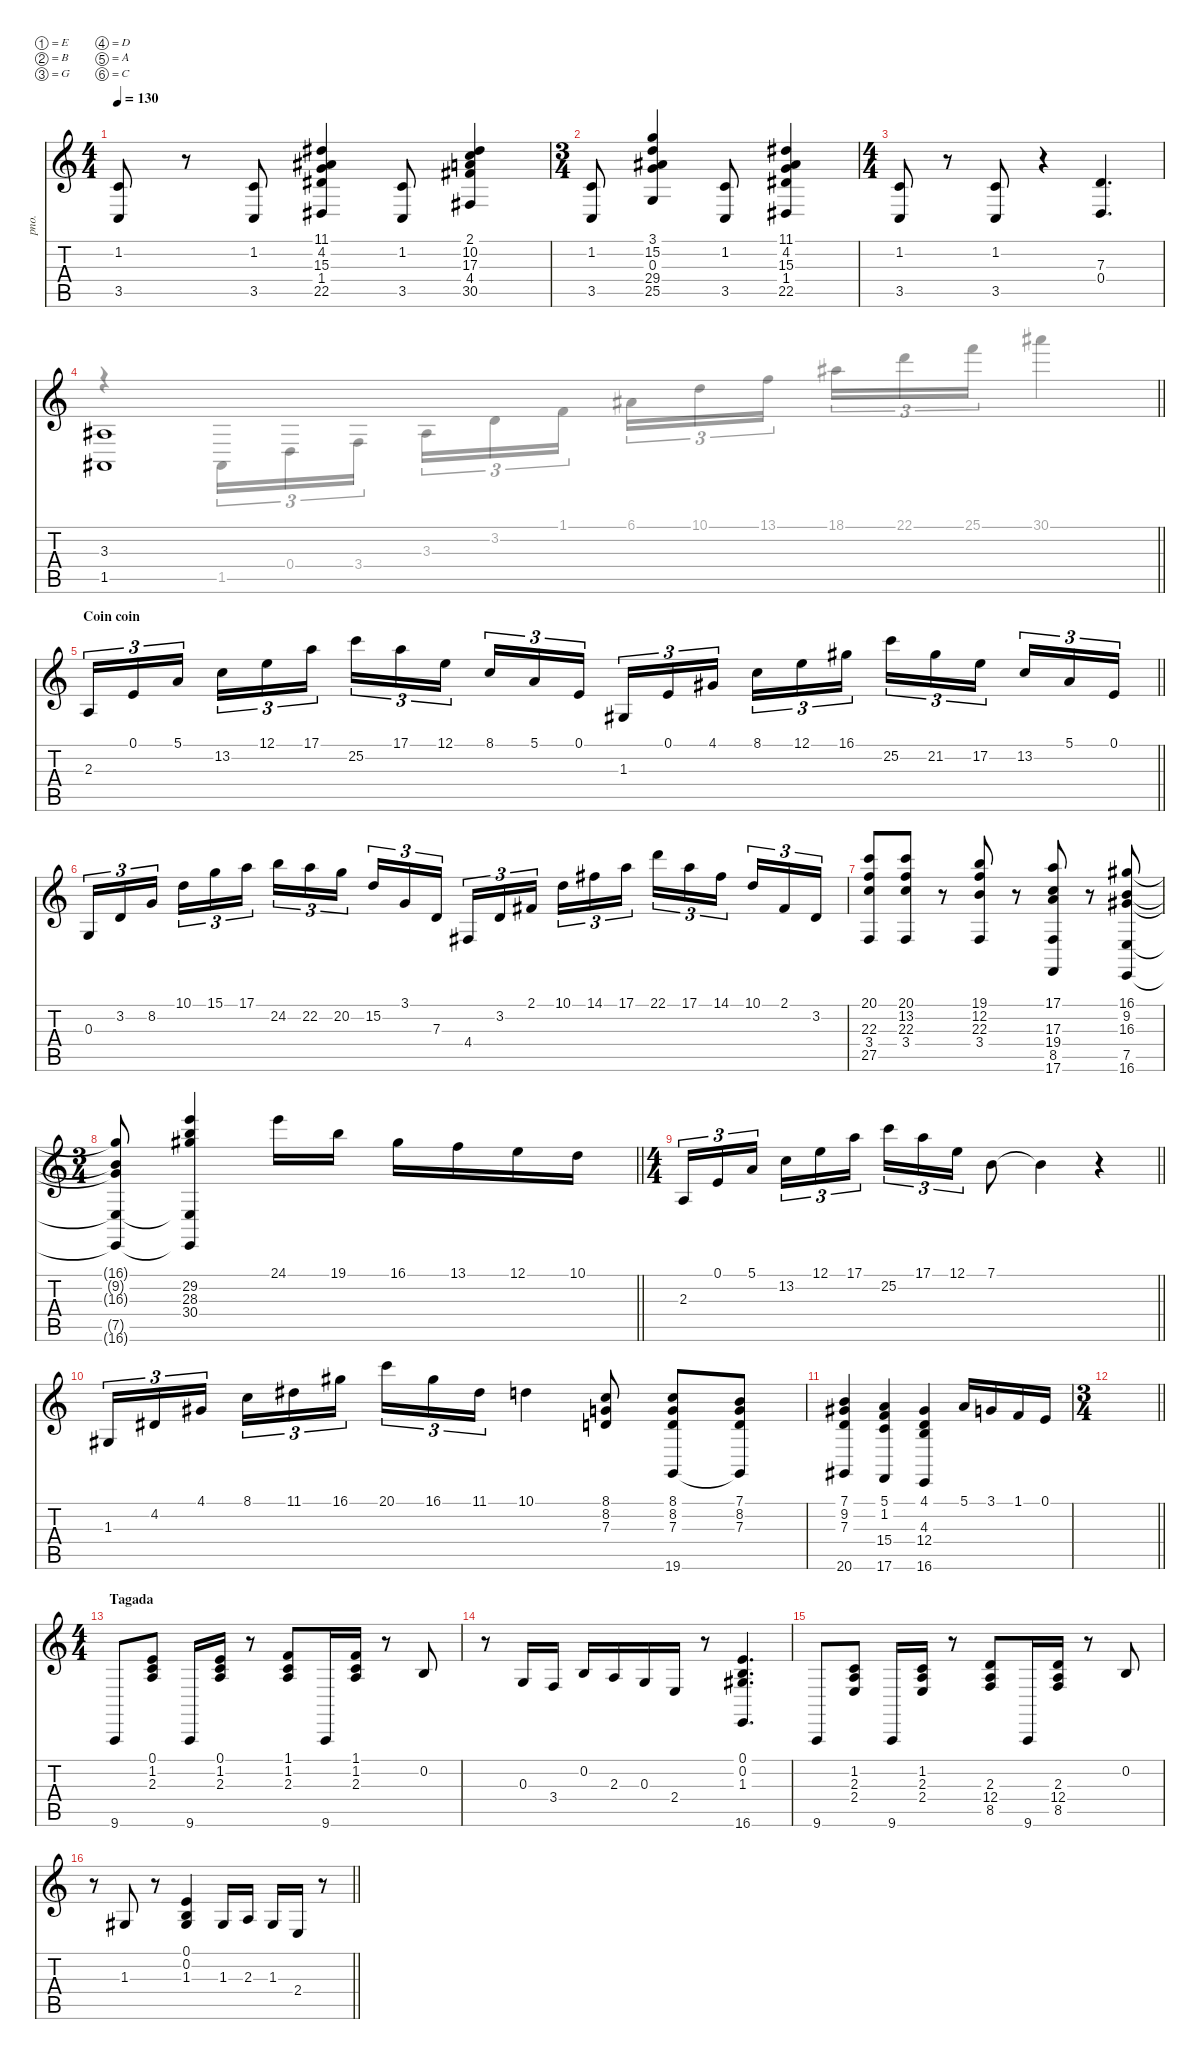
\defaultSystemsLayout 4
\hideDynamics
\bracketExtendMode nobrackets
\otherSystemsTrackNameOrientation horizontal
\track ("Reney" "pno.") {instrument brightacousticpiano}
\staff {score tabs}
\tuning (E4 B3 G3 D3 A2 C1)
\voice
\ts (4 4)
\tempo 130
\clef g2
\ks c
(1.2 3.5).8{dy f} r.8 (1.2 3.5).8 (11.1{acc #} 4.2{acc #} 15.3{acc #} 1.4{acc #} 22.5).4 (1.2 3.5).8 (2.1{acc #} 10.2 17.3 4.4{acc #} 30.5{acc #}).4 |
\ts (3 4)
\beaming (8 2 2 2 2)
(1.2 3.5).8 (3.1 15.2 0.3 29.4 25.5{acc #}).4 (1.2 3.5).8 (11.1{acc #} 4.2{acc #} 15.3{acc #} 1.4{acc #} 22.5).4 |
\ts (4 4)
\beaming (8 2 2 2 2)
(1.2 3.5).8 r.8 (1.2 3.5).8 r.4 (7.3 0.4).4{d} |
\barLineRight lightlight
(3.3{acc #} 1.5{acc #}).1 |
\section ("" "Coin coin")
\barLineRight lightlight
2.3.16{tu (3 2)} 0.1.16{tu (3 2)} 5.1.16{tu (3 2)} 13.2.16{tu (3 2)} 12.1.16{tu (3 2)} 17.1.16{tu (3 2)} 25.2.16{tu (3 2)} 17.1.16{tu (3 2)} 12.1.16{tu (3 2)} 8.1.16{tu (3 2)} 5.1.16{tu (3 2)} 0.1.16{tu (3 2)} 1.3{acc #}.16{tu (3 2)} 0.1.16{tu (3 2)} 4.1{acc #}.16{tu (3 2)} 8.1.16{tu (3 2)} 12.1.16{tu (3 2)} 16.1{acc #}.16{tu (3 2)} 25.2.16{tu (3 2)} 21.2{acc #}.16{tu (3 2)} 17.2.16{tu (3 2)} 13.2.16{tu (3 2)} 5.1.16{tu (3 2)} 0.1.16{tu (3 2)} |
0.3.16{tu (3 2)} 3.2.16{tu (3 2)} 8.2.16{tu (3 2)} 10.1.16{tu (3 2)} 15.1.16{tu (3 2)} 17.1.16{tu (3 2)} 24.2.16{tu (3 2)} 22.2.16{tu (3 2)} 20.2.16{tu (3 2)} 15.2.16{tu (3 2)} 3.1.16{tu (3 2)} 7.3.16{tu (3 2)} 4.4{acc #}.16{tu (3 2)} 3.2.16{tu (3 2)} 2.1{acc #}.16{tu (3 2)} 10.1.16{tu (3 2)} 14.1{acc #}.16{tu (3 2)} 17.1.16{tu (3 2)} 22.1.16{tu (3 2)} 17.1.16{tu (3 2)} 14.1{acc #}.16{tu (3 2)} 10.1.16{tu (3 2)} 2.1{acc #}.16{tu (3 2)} 3.2.16{tu (3 2)} |
(20.1 22.3 3.4 27.5).8 (20.1 13.2 22.3 3.4).8 r.8 (19.1 12.2 22.3 3.4).8 r.8 (17.1 17.3 19.4 8.5 17.6).8 r.8 (16.1{acc #} 9.2{acc #} 16.3 7.5 16.6).8 |
\ts (3 4)
\beaming (8 2 2 2)
\barLineRight lightlight
(16.1{t acc #} 9.2{t acc #} 16.3{t} 7.5{t} 16.6{t}).8 (29.2 28.3 30.4{acc #} 7.5{t} 16.6{t}).4 24.1.16 19.1.16 16.1{acc #}.16 13.1.16 12.1.16 10.1.16 |
\ts (4 4)
\beaming (8 2 2 2 2)
\barLineRight lightlight
2.3.16{tu (3 2)} 0.1.16{tu (3 2)} 5.1.16{tu (3 2)} 13.2.16{tu (3 2)} 12.1.16{tu (3 2)} 17.1.16{tu (3 2)} 25.2.16{tu (3 2)} 17.1.16{tu (3 2)} 12.1.16{tu (3 2)} 7.1.8 7.1{t}.4 r.4 |
1.3{acc #}.16{tu (3 2)} 4.2{acc #}.16{tu (3 2)} 4.1{acc #}.16{tu (3 2)} 8.1.16{tu (3 2)} 11.1{acc #}.16{tu (3 2)} 16.1{acc #}.16{tu (3 2)} 20.1.16{tu (3 2)} 16.1{acc #}.16{tu (3 2)} 11.1{acc #}.16{tu (3 2)} 10.1.4 (8.1 8.2 7.3).8 (8.1 8.2 7.3 19.6).8 (7.1 8.2 7.3 19.6{t}).8 |
(7.1 9.2{acc #} 7.3 20.6{acc #}).4 (5.1 1.2 15.4 17.6).4 (4.1{acc #} 4.3 12.4 16.6).4 5.1.16 3.1.16 1.1.16 0.1.16 |
\ts (3 4)
\beaming (8 2 2 2)
\barLineRight lightlight
|
\ts (4 4)
\beaming (8 2 2 2 2)
\section ("" "Tagada")
9.6.8 (0.1 1.2 2.3).8 9.6.16 (0.1 1.2 2.3).16 r.8 (1.1 1.2 2.3).8 9.6.16 (1.1 1.2 2.3).16 r.8 0.2.8 |
r.8 0.3.16 3.4.16 0.2.16 2.3.16 0.3.16 2.4.16 r.8 (0.1 0.2 1.3{acc #} 16.6).4{d} |
9.6.8 (1.2 2.3 2.4).8 9.6.16 (1.2 2.3 2.4).16 r.8 (2.3 12.4 8.5).8 9.6.16 (2.3 12.4 8.5).16 r.8 0.2.8 |
\barLineRight lightlight
r.8 1.3{acc #}.8 r.8 (0.1 0.2 1.3{acc #}).4 1.3{acc #}.16 2.3.16 1.3{acc #}.16 2.4.16 r.8
\voice
\clef g2
\ottava regular
\simile none
\ks c
|
|
|
\barLineRight lightlight
r.4 1.5{acc #}.16{tu (3 2)} 0.4.16{tu (3 2)} 3.4.16{tu (3 2)} 3.3{acc #}.16{tu (3 2)} 3.2.16{tu (3 2)} 1.1.16{tu (3 2)} 6.1{acc #}.16{tu (3 2)} 10.1.16{tu (3 2)} 13.1.16{tu (3 2)} 18.1{acc #}.16{tu (3 2)} 22.1.16{tu (3 2)} 25.1.16{tu (3 2)} 30.1{acc #}.4 |
\barLineRight lightlight
|
|
|
\barLineRight lightlight
|
\barLineRight lightlight
|
|
|
\barLineRight lightlight
|
|
|
|
\barLineRight lightlight
